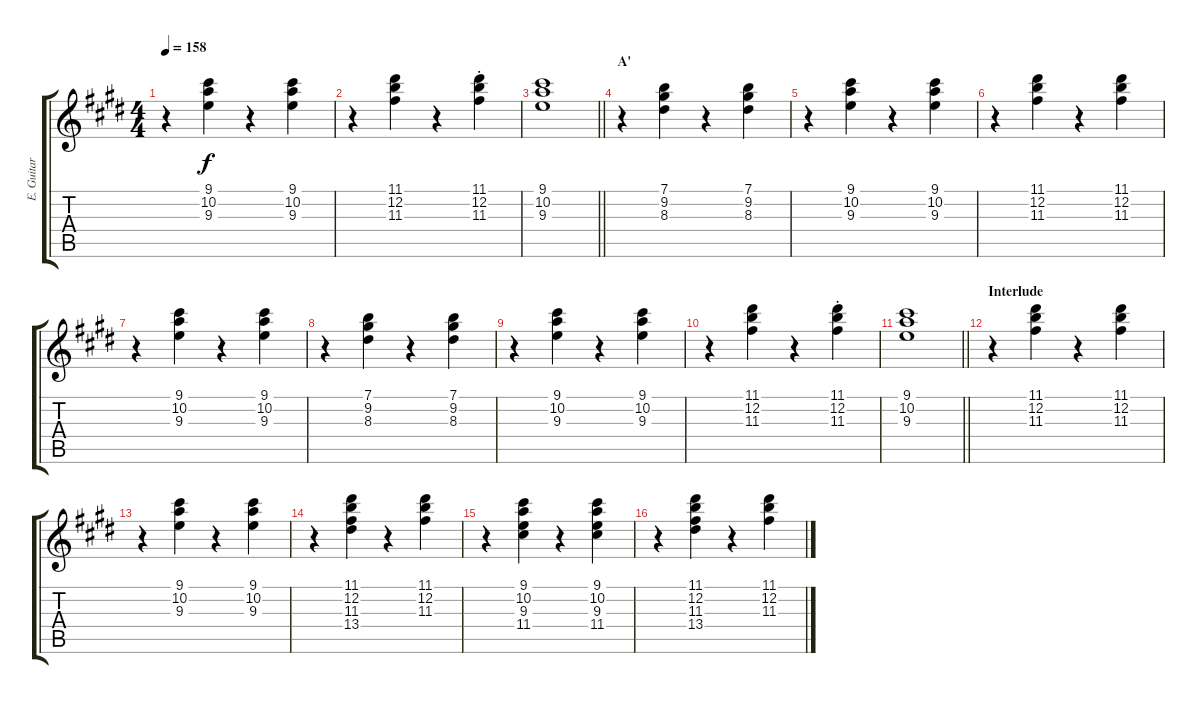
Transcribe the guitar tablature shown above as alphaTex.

\track ("E. Guitar I" "E. Guitar ") {instrument electricguitarclean}
\staff {score tabs}
\tuning (E4 B3 G3 D3 A2 E2) {hide}
\ts (4 4)
\tempo 158
\clef g2
\ks e
r.4{dy f} (9.1 10.2 9.3).4 r.4 (9.1 10.2 9.3).4 |
r.4 (11.1 12.2 11.3).4 r.4 (11.1{st} 12.2{st} 11.3{st}).4 |
\barLineRight lightlight
(9.1 10.2 9.3).1 |
\section ("" "A'")
r.4 (7.1 9.2 8.3).4 r.4 (7.1 9.2 8.3).4 |
r.4 (9.1 10.2 9.3).4 r.4 (9.1 10.2 9.3).4 |
r.4 (11.1 12.2 11.3).4 r.4 (11.1 12.2 11.3).4 |
r.4 (9.1 10.2 9.3).4 r.4 (9.1 10.2 9.3).4 |
r.4 (7.1 9.2 8.3).4 r.4 (7.1 9.2 8.3).4 |
r.4 (9.1 10.2 9.3).4 r.4 (9.1 10.2 9.3).4 |
r.4 (11.1 12.2 11.3).4 r.4 (11.1{st} 12.2{st} 11.3{st}).4 |
\barLineRight lightlight
(9.1 10.2 9.3).1 |
\section ("" "Interlude")
r.4 (11.1 12.2 11.3).4 r.4 (11.1 12.2 11.3).4 |
r.4 (9.1 10.2 9.3).4 r.4 (9.1 10.2 9.3).4 |
r.4 (11.1 12.2 11.3 13.4).4 r.4 (11.1 12.2 11.3).4 |
r.4 (9.1 10.2 9.3 11.4).4 r.4 (9.1 10.2 9.3 11.4).4 |
r.4 (11.1 12.2 11.3 13.4).4 r.4 (11.1 12.2 11.3).4
